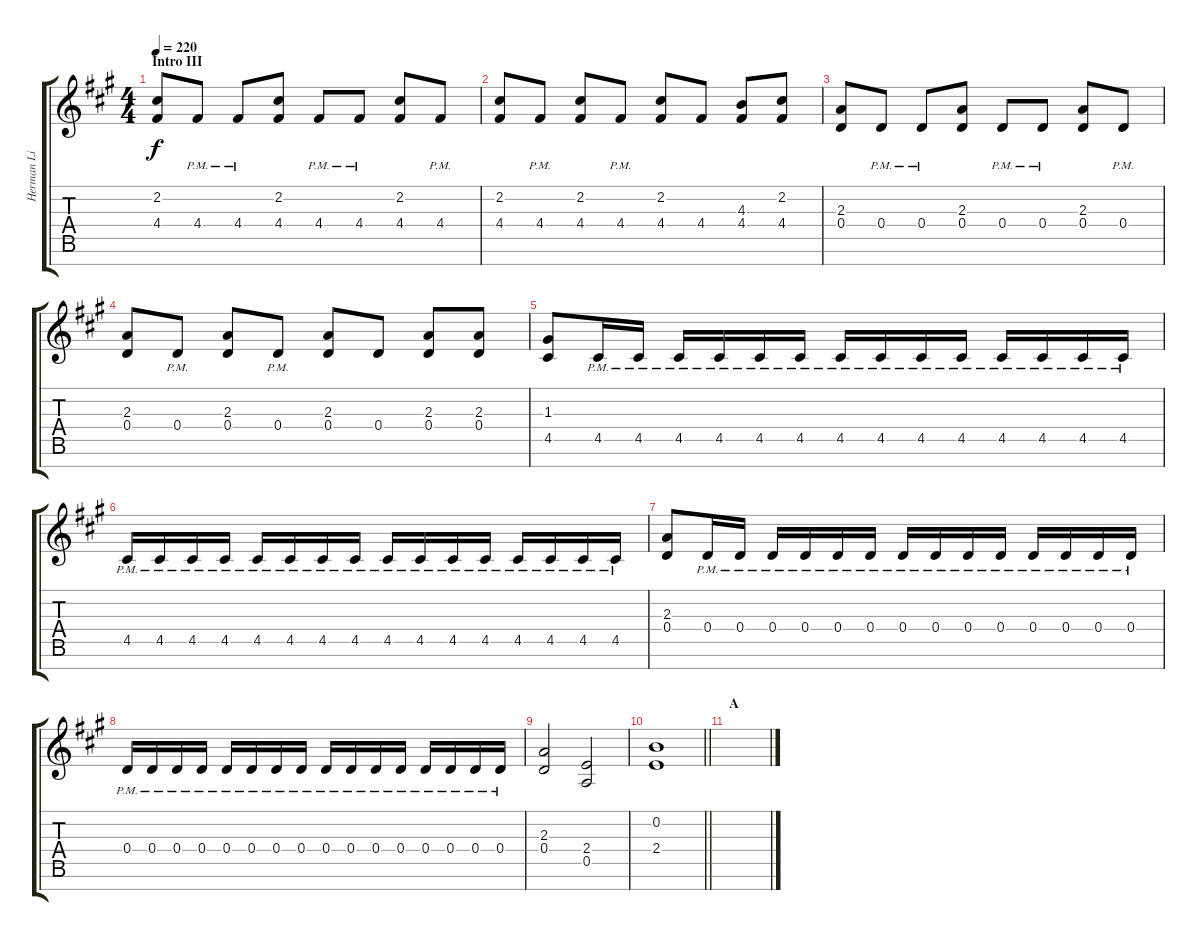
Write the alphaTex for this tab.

\track ("Herman Li II" "Herman Li ") {instrument overdrivenguitar}
\staff {score tabs}
\tuning (E4 B3 G3 D3 A2 E2 B1) {hide}
\ts (4 4)
\section ("" "Intro III")
\tempo 220
\clef g2
\ks a
(2.2 4.4).8{dy f} 4.4{pm}.8 4.4{pm}.8 (2.2 4.4).8 4.4{pm}.8 4.4{pm}.8 (2.2 4.4).8 4.4{pm}.8 |
(2.2 4.4).8 4.4{pm}.8 (2.2 4.4).8 4.4{pm}.8 (2.2 4.4).8 4.4.8 (4.3 4.4).8 (2.2 4.4).8 |
(2.3 0.4).8 0.4{pm}.8 0.4{pm}.8 (2.3 0.4).8 0.4{pm}.8 0.4{pm}.8 (2.3 0.4).8 0.4{pm}.8 |
(2.3 0.4).8 0.4{pm}.8 (2.3 0.4).8 0.4{pm}.8 (2.3 0.4).8 0.4.8 (2.3 0.4).8 (2.3 0.4).8 |
(1.3 4.5).8 4.5{pm}.16 4.5{pm}.16 4.5{pm}.16 4.5{pm}.16 4.5{pm}.16 4.5{pm}.16 4.5{pm}.16 4.5{pm}.16 4.5{pm}.16 4.5{pm}.16 4.5{pm}.16 4.5{pm}.16 4.5{pm}.16 4.5{pm}.16 |
4.5{pm}.16 4.5{pm}.16 4.5{pm}.16 4.5{pm}.16 4.5{pm}.16 4.5{pm}.16 4.5{pm}.16 4.5{pm}.16 4.5{pm}.16 4.5{pm}.16 4.5{pm}.16 4.5{pm}.16 4.5{pm}.16 4.5{pm}.16 4.5{pm}.16 4.5{pm}.16 |
(2.3 0.4).8 0.4{pm}.16 0.4{pm}.16 0.4{pm}.16 0.4{pm}.16 0.4{pm}.16 0.4{pm}.16 0.4{pm}.16 0.4{pm}.16 0.4{pm}.16 0.4{pm}.16 0.4{pm}.16 0.4{pm}.16 0.4{pm}.16 0.4{pm}.16 |
0.4{pm}.16 0.4{pm}.16 0.4{pm}.16 0.4{pm}.16 0.4{pm}.16 0.4{pm}.16 0.4{pm}.16 0.4{pm}.16 0.4{pm}.16 0.4{pm}.16 0.4{pm}.16 0.4{pm}.16 0.4{pm}.16 0.4{pm}.16 0.4{pm}.16 0.4{pm}.16 |
(2.3 0.4).2 (2.4 0.5).2 |
\barLineRight lightlight
(0.2 2.4).1 |
\section ("" "A")
